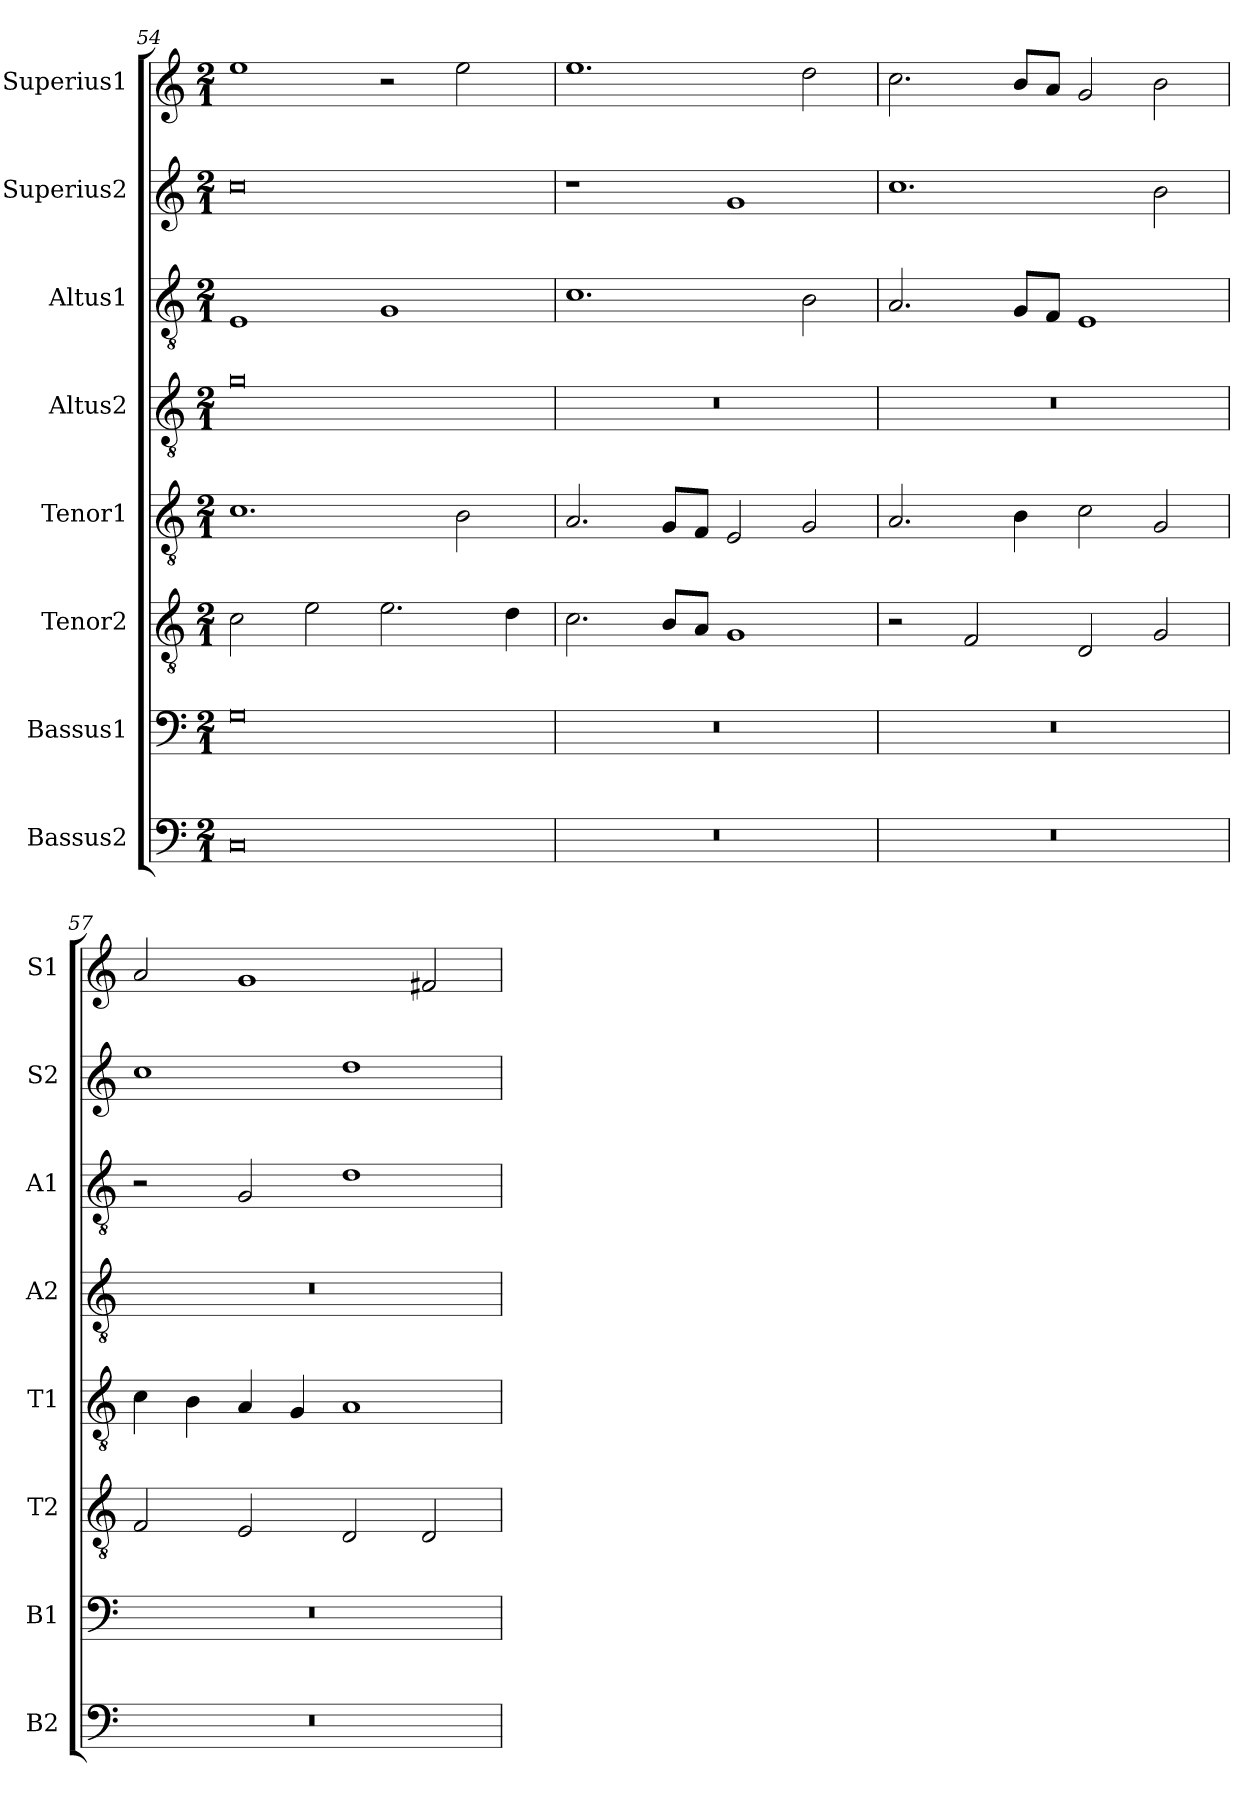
**kern	**kern	**kern	**kern	**kern	**kern	**kern	**kern
*part8	*part7	*part6	*part5	*part4	*part3	*part2	*part1
*staff8	*staff7	*staff6	*staff5	*staff4	*staff3	*staff2	*staff1
*I"Bassus2	*I"Bassus1	*I"Tenor2	*I"Tenor1	*I"Altus2	*I"Altus1	*I"Superius2	*I"Superius1
*I'B2	*I'B1	*I'T2	*I'T1	*I'A2	*I'A1	*I'S2	*I'S1
*clefF4	*clefF4	*clefGv2	*clefGv2	*clefGv2	*clefGv2	*clefG2	*clefG2
*k[]	*k[]	*k[]	*k[]	*k[]	*k[]	*k[]	*k[]
*M2/1	*M2/1	*M2/1	*M2/1	*M2/1	*M2/1	*M2/1	*M2/1
=54	=54	=54	=54	=54	=54	=54	=54
0C	0G	2c	1.c	0g	1E	0cc	1ee
.	.	2e	.	.	.	.	.
.	.	2.e	.	.	1G	.	2r
.	.	.	2B	.	.	.	2ee
.	.	4d	.	.	.	.	.
=55	=55	=55	=55	=55	=55	=55	=55
0r	0r	2.c	2.A	0r	1.c	1r	1.ee
.	.	8B/L	8GL	.	.	.	.
.	.	8A/J	8FJ	.	.	.	.
.	.	1G	2E	.	.	1g	.
.	.	.	2G	.	2B	.	2dd
=56	=56	=56	=56	=56	=56	=56	=56
0r	0r	2r	2.A	0r	2.A	1.cc	2.cc
.	.	2F	.	.	.	.	.
.	.	.	4B	.	8GL	.	8b/L
.	.	.	.	.	8FJ	.	8a/J
.	.	2D	2c	.	1E	.	2g
.	.	2G	2G	.	.	2b	2b
=57	=57	=57	=57	=57	=57	=57	=57
0r	0r	2F	4c	0r	2r	1cc	2a
.	.	.	4B	.	.	.	.
.	.	2E	4A	.	2G	.	1g
.	.	.	4G	.	.	.	.
.	.	2D	1A	.	1d	1dd	.
.	.	2D	.	.	.	.	2f#X
=	=	=	=	=	=	=	=
*-	*-	*-	*-	*-	*-	*-	*-
